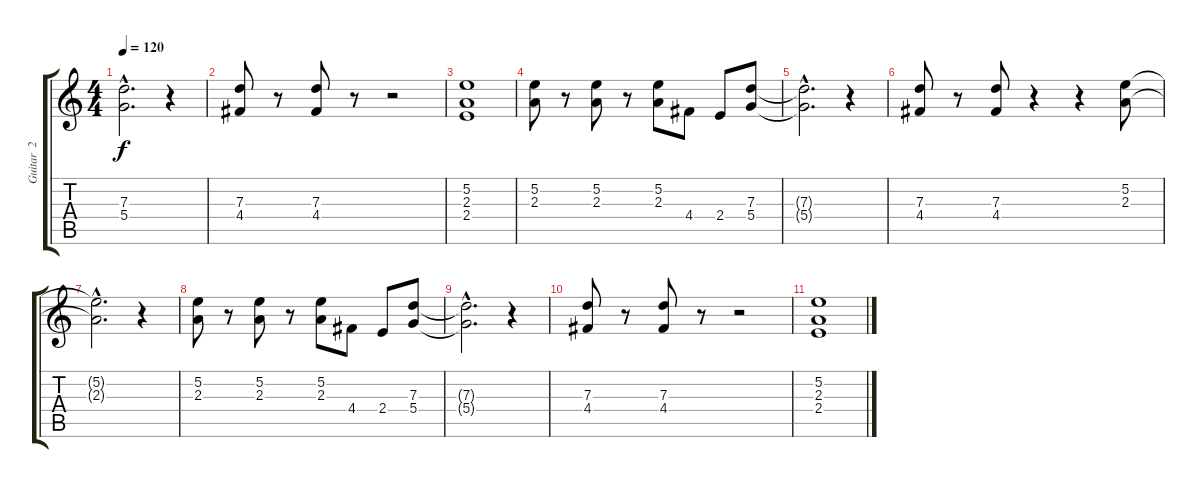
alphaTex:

\track ("Guitar  2" "Guitar  2") {instrument distortionguitar}
\staff {score tabs}
\tuning (E4 B3 G3 D3 A2 E2) {hide}
\ts (4 4)
\tempo 120
\clef g2
\ks c
(7.3{hac t} 5.4{hac t}).2{d dy f} r.4 |
(7.3 4.4).8 r.8 (7.3 4.4).8 r.8 r.2 |
(5.2 2.3 2.4).1 |
(5.2 2.3).8 r.8 (5.2 2.3).8 r.8 (5.2 2.3).8 4.4.8 2.4.8 (7.3 5.4).8 |
(7.3{hac t} 5.4{hac t}).2{d} r.4 |
(7.3 4.4).8 r.8 (7.3 4.4).8 r.4 r.4 (5.2 2.3).8 |
(5.2{hac t} 2.3{hac t}).2{d} r.4 |
(5.2 2.3).8 r.8 (5.2 2.3).8 r.8 (5.2 2.3).8 4.4.8 2.4.8 (7.3 5.4).8 |
(7.3{hac t} 5.4{hac t}).2{d} r.4 |
(7.3 4.4).8 r.8 (7.3 4.4).8 r.8 r.2 |
(5.2 2.3 2.4).1
